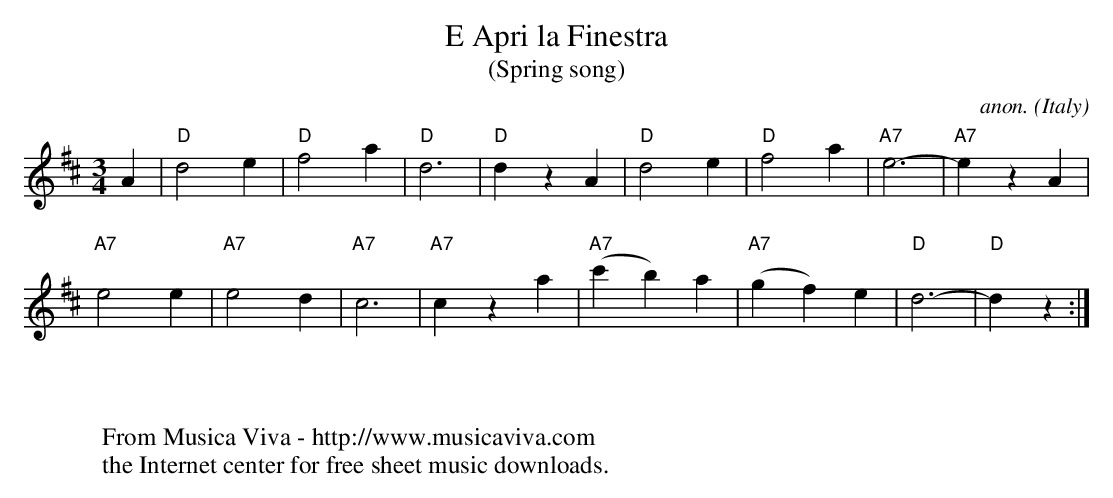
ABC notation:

X:1
T:E Apri la Finestra
T:(Spring song)
C:anon.
O:Italy
M:3/4
L:1/4
K:D
A|"D"d2e|"D"f2a|"D"d3|"D"d z A|"D"d2e|"D"f2a|"A7"e3-|"A7"e z A|
"A7"e2e|"A7"e2d|"A7"c3|"A7"c z a|"A7"(c'b)a|"A7"(gf)e|"D"d3-|"D"d z:|
W:
W:
W:  From Musica Viva - http://www.musicaviva.com
W:  the Internet center for free sheet music downloads.
